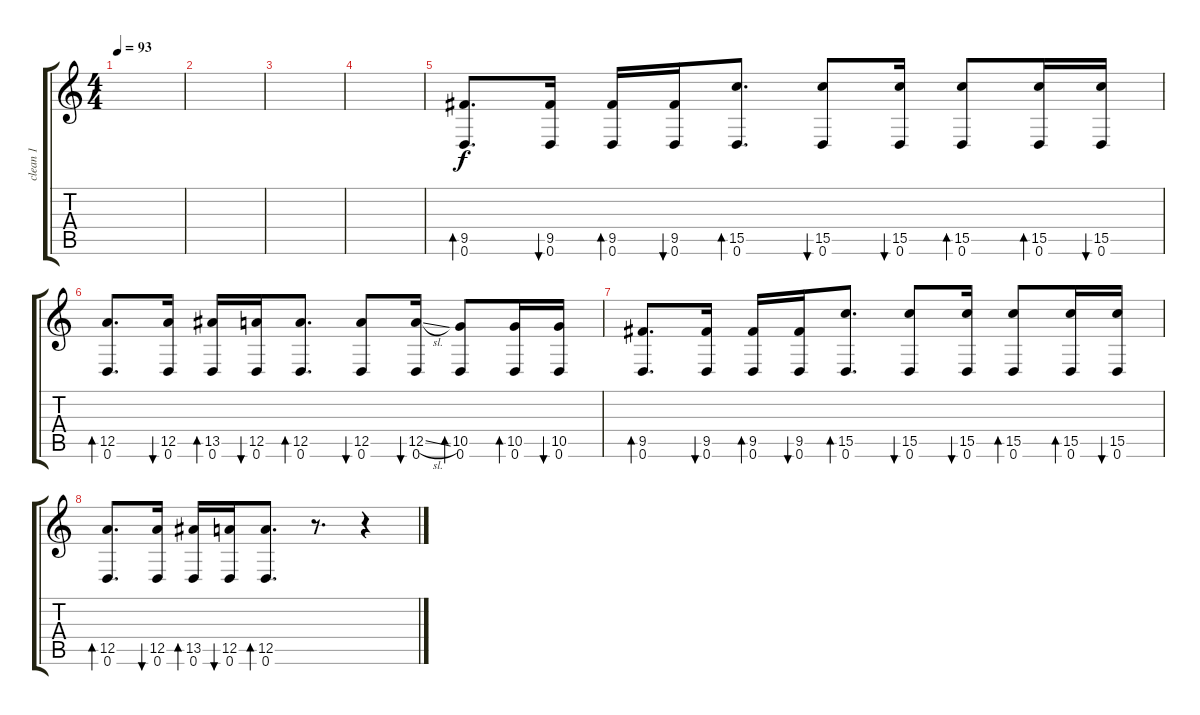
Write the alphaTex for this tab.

\track ("clean 1" "clean 1") {instrument acousticguitarsteel}
\staff {score tabs}
\tuning (E4 B3 G3 D3 A2 D2) {hide}
\ts (4 4)
\tempo 93
\clef g2
\ks c
|
|
|
|
(9.5 0.6).8{d bd 60} (9.5 0.6).16{bu 60} (9.5 0.6).16{bd 60} (9.5 0.6).16{bu 60} (15.5 0.6).8{d bd 60} (15.5 0.6).8{bu 60} (15.5 0.6).16{bu 60} (15.5 0.6).8{bd 60} (15.5 0.6).16{bd 60} (15.5 0.6).16{bu 60} |
(12.5 0.6).8{d bd 60} (12.5 0.6).16{bu 60} (13.5 0.6).16{bd 60} (12.5 0.6).16{bu 60} (12.5 0.6).8{d bd 60} (12.5 0.6).8{bu 60} (12.5{sl} 0.6).16{bu 60} (10.5 0.6).8{bd 60} (10.5 0.6).16{bd 60} (10.5 0.6).16{bu 60} |
(9.5 0.6).8{d bd 60} (9.5 0.6).16{bu 60} (9.5 0.6).16{bd 60} (9.5 0.6).16{bu 60} (15.5 0.6).8{d bd 60} (15.5 0.6).8{bu 60} (15.5 0.6).16{bu 60} (15.5 0.6).8{bd 60} (15.5 0.6).16{bd 60} (15.5 0.6).16{bu 60} |
(12.5 0.6).8{d bd 60} (12.5 0.6).16{bu 60} (13.5 0.6).16{bd 60} (12.5 0.6).16{bu 60} (12.5 0.6).8{d bd 60} r.8{d} r.4
